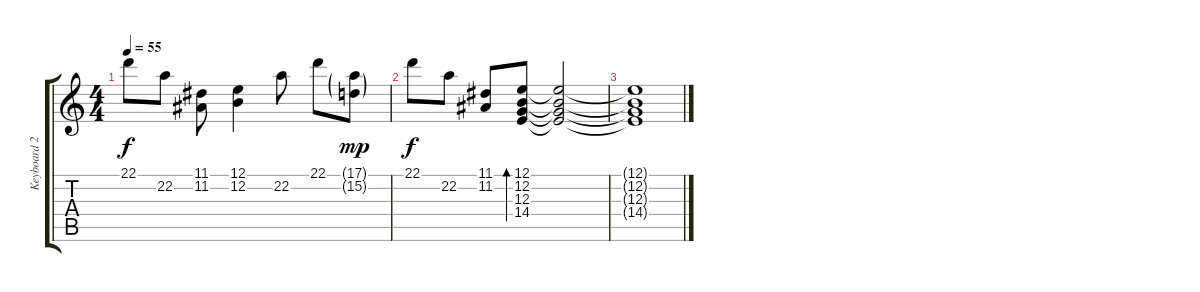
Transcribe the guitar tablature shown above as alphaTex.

\track ("Keyboard 2" "Keyboard 2") {instrument brightacousticpiano}
\staff {score tabs}
\tuning (E4 B3 G3 D3 A2 E2) {hide}
\ts (4 4)
\tempo 55
\clef g2
\ks c
22.1.8{dy f} 22.2.8 (11.1 11.2).8 (12.1 12.2).4 22.2.8 22.1.8 (17.1{g} 15.2{g}).8{dy mp} |
22.1.8{dy f} 22.2.8 (11.1 11.2).8 (12.1 12.2 12.3 14.4).8{bd 240} (12.1{t} 12.2{t} 12.3{t} 14.4{t}).2 |
(12.1{t} 12.2{t} 12.3{t} 14.4{t}).1
